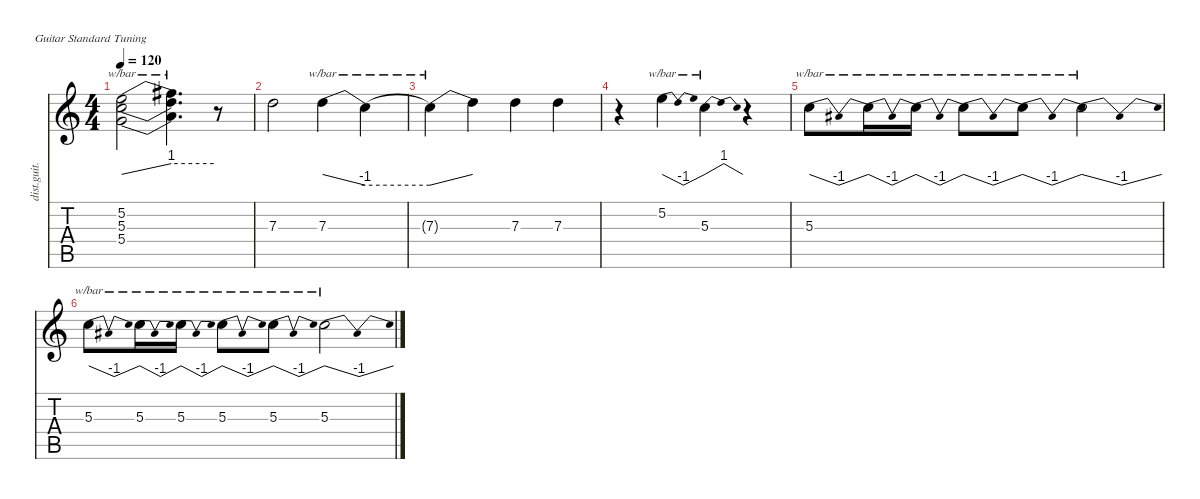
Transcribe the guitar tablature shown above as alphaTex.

\defaultSystemsLayout 4
\hideDynamics
\bracketExtendMode nobrackets
\otherSystemsTrackNameOrientation horizontal
\track ("Distortion Guitar" "dist.guit.") {instrument distortionguitar}
\staff {score tabs}
\tuning (E4 B3 G3 D3 A2 E2)
\ts (4 4)
\beaming (8 2 2 2 2)
\tempo 120
\clef g2
\ks c
(5.2 5.3 5.4).2{tbe (dive default 0 0 45 4) dy mf instrument distortionguitar beam Down} (5.3{t} 5.4{t} 5.2{t}).4{d tbe (hold default 0 4 60 4) beam Down} r.8{beam Down} |
7.3.2{beam Down} 7.3.4{tbe (dive default 0 0 45 -4) beam Down} 7.3{t}.4{tbe (hold default 0 -4 60 -4) beam Down} |
7.3{t}.4{tbe (dive default 0 -4 45.6 0) beam Down} 7.3{t}.4{beam Down} 7.3.4{beam Down} 7.3.4{beam Down} |
r.4{beam Down} 5.2.4{tbe (dip default 0 0 15 -4 30 0) beam Down} 5.3.4{tbe (dip default 0 0 15 4 30 0) beam Down} r.4{beam Down} |
5.3.8{tbe (dip default 0 0 15 -4 30 0) beam Down} 5.3{t}.16{tbe (dip default 0 0 15 -4 30 0) beam Down} 5.3{t}.16{tbe (dip default 0 0 15 -4 30 0) beam Down} 5.3{t}.8{tbe (dip default 0 0 15 -4 30 0) beam Down} 5.3{t}.8{tbe (dip default 0 0 15 -4 30 0) beam Down} 5.3{t}.2{tbe (dip default 0 0 15 -4 30 0) beam Down} |
5.3.8{tbe (dip default 0 0 15 -4 30 0) beam Down} 5.3.16{tbe (dip default 0 0 15 -4 30 0) beam Down} 5.3.16{tbe (dip default 0 0 15 -4 30 0) beam Down} 5.3.8{tbe (dip default 0 0 15 -4 30 0) beam Down} 5.3.8{tbe (dip default 0 0 15 -4 30 0) beam Down} 5.3.2{tbe (dip default 0 0 15 -4 30 0) beam Down}
